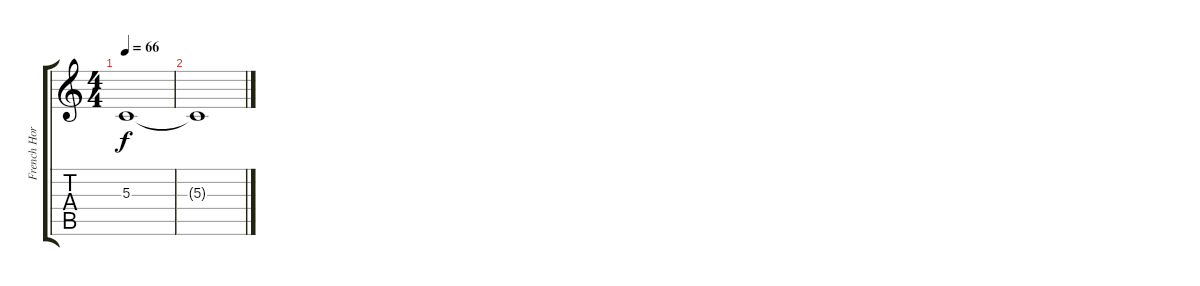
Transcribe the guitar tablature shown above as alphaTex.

\track ("French Horn" "French Hor") {instrument frenchhorn}
\staff {score tabs}
\tuning (E4 B3 G3 D3 A2 E2) {hide}
\ts (4 4)
\tempo 66
\clef g2
\ks c
5.3{t}.1{dy f} |
5.3{t}.1
